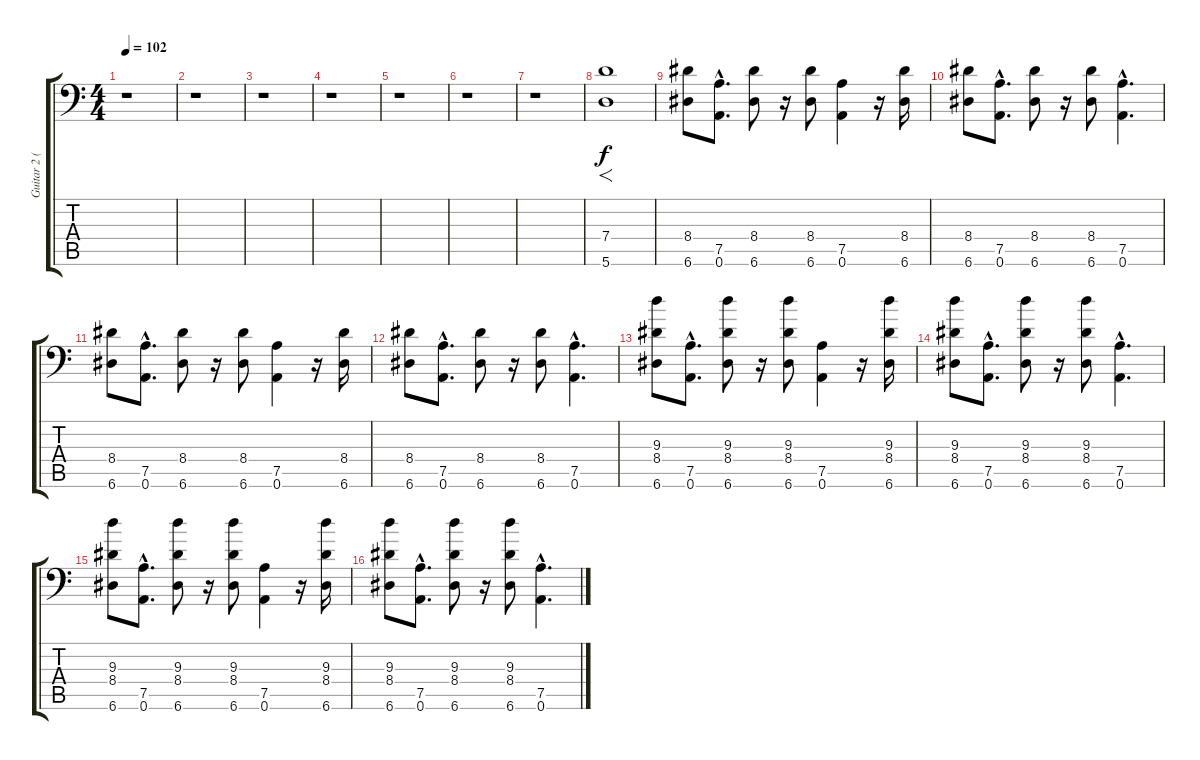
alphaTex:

\track ("Guitar 2 (Munky)" "Guitar 2 (") {instrument distortionguitar}
\staff {score tabs}
\tuning (D4 A3 F3 G2 D2 A1) {hide}
\ts (4 4)
\tempo 102
\clef f4
\ks c
r.1{dy f instrument distortionguitar} |
r.1 |
r.1 |
r.1 |
r.1 |
r.1 |
r.1 |
(7.4 5.6).1{f} |
(8.4 6.6).8 (7.5{hac} 0.6{hac}).8{d} (8.4 6.6).8 r.16 (8.4 6.6).8 (7.5 0.6).4 r.16 (8.4 6.6).16 |
(8.4 6.6).8 (7.5{hac} 0.6{hac}).8{d} (8.4 6.6).8 r.16 (8.4 6.6).8 (7.5{hac} 0.6{hac}).4{d} |
(8.4 6.6).8 (7.5{hac} 0.6{hac}).8{d} (8.4 6.6).8 r.16 (8.4 6.6).8 (7.5 0.6).4 r.16 (8.4 6.6).16 |
(8.4 6.6).8 (7.5{hac} 0.6{hac}).8{d} (8.4 6.6).8 r.16 (8.4 6.6).8 (7.5{hac} 0.6{hac}).4{d} |
(9.3 8.4 6.6).8 (7.5{hac} 0.6{hac}).8{d} (9.3 8.4 6.6).8 r.16 (9.3 8.4 6.6).8 (7.5 0.6).4 r.16 (9.3 8.4 6.6).16 |
(9.3 8.4 6.6).8 (7.5{hac} 0.6{hac}).8{d} (9.3 8.4 6.6).8 r.16 (9.3 8.4 6.6).8 (7.5{hac} 0.6{hac}).4{d} |
(9.3 8.4 6.6).8 (7.5{hac} 0.6{hac}).8{d} (9.3 8.4 6.6).8 r.16 (9.3 8.4 6.6).8 (7.5 0.6).4 r.16 (9.3 8.4 6.6).16 |
(9.3 8.4 6.6).8 (7.5{hac} 0.6{hac}).8{d} (9.3 8.4 6.6).8 r.16 (9.3 8.4 6.6).8 (7.5{hac} 0.6{hac}).4{d}
